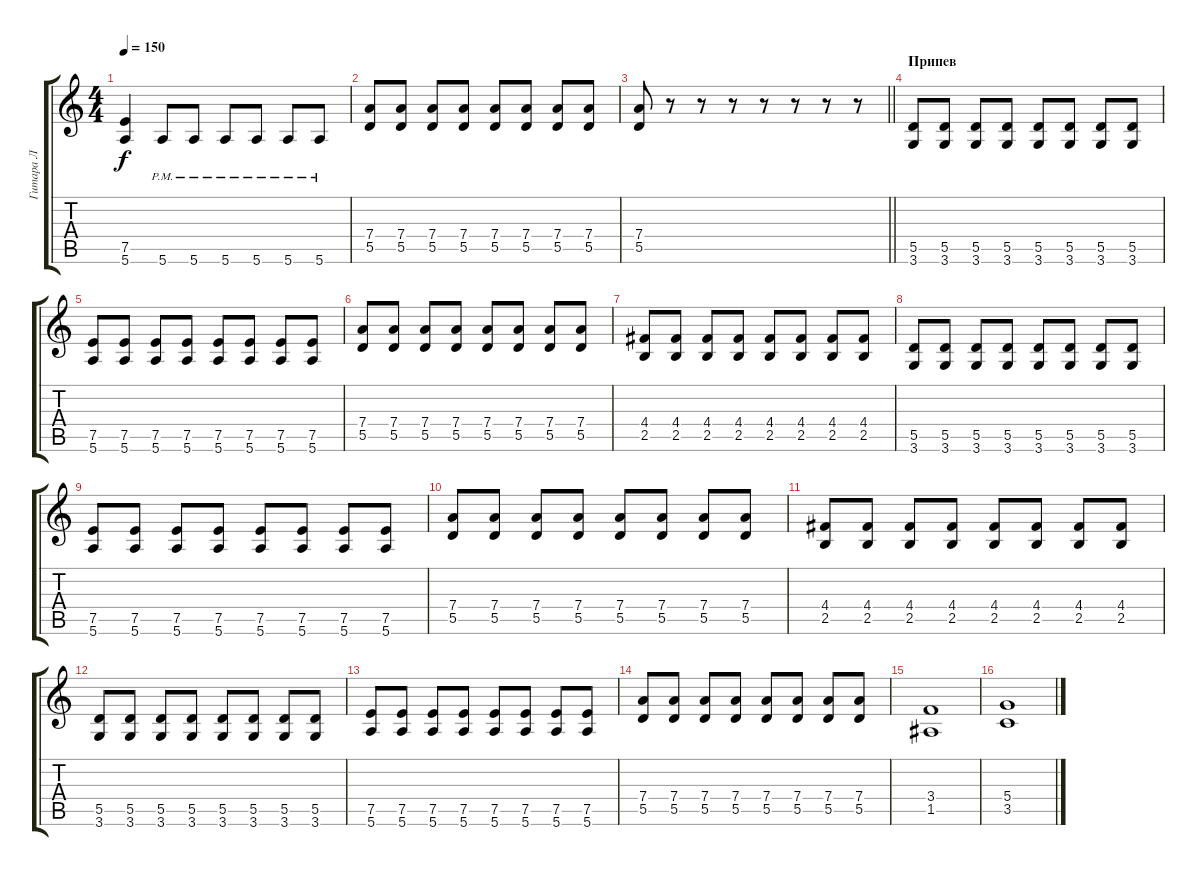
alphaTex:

\track ("Гитара Л" "Гитара Л") {instrument distortionguitar}
\staff {score tabs}
\tuning (E4 B3 G3 D3 A2 E2) {hide}
\ts (4 4)
\tempo 150
\clef g2
\ks c
(7.5 5.6).4{dy f} 5.6{pm}.8 5.6{pm}.8 5.6{pm}.8 5.6{pm}.8 5.6{pm}.8 5.6{pm}.8 |
(7.4 5.5).8 (7.4 5.5).8 (7.4 5.5).8 (7.4 5.5).8 (7.4 5.5).8 (7.4 5.5).8 (7.4 5.5).8 (7.4 5.5).8 |
\barLineRight lightlight
(7.4 5.5).8 r.8 r.8 r.8 r.8 r.8 r.8 r.8 |
\section ("" "Припев")
(5.5 3.6).8 (5.5 3.6).8 (5.5 3.6).8 (5.5 3.6).8 (5.5 3.6).8 (5.5 3.6).8 (5.5 3.6).8 (5.5 3.6).8 |
(7.5 5.6).8 (7.5 5.6).8 (7.5 5.6).8 (7.5 5.6).8 (7.5 5.6).8 (7.5 5.6).8 (7.5 5.6).8 (7.5 5.6).8 |
(7.4 5.5).8 (7.4 5.5).8 (7.4 5.5).8 (7.4 5.5).8 (7.4 5.5).8 (7.4 5.5).8 (7.4 5.5).8 (7.4 5.5).8 |
(4.4 2.5).8 (4.4 2.5).8 (4.4 2.5).8 (4.4 2.5).8 (4.4 2.5).8 (4.4 2.5).8 (4.4 2.5).8 (4.4 2.5).8 |
(5.5 3.6).8 (5.5 3.6).8 (5.5 3.6).8 (5.5 3.6).8 (5.5 3.6).8 (5.5 3.6).8 (5.5 3.6).8 (5.5 3.6).8 |
(7.5 5.6).8 (7.5 5.6).8 (7.5 5.6).8 (7.5 5.6).8 (7.5 5.6).8 (7.5 5.6).8 (7.5 5.6).8 (7.5 5.6).8 |
(7.4 5.5).8 (7.4 5.5).8 (7.4 5.5).8 (7.4 5.5).8 (7.4 5.5).8 (7.4 5.5).8 (7.4 5.5).8 (7.4 5.5).8 |
(4.4 2.5).8 (4.4 2.5).8 (4.4 2.5).8 (4.4 2.5).8 (4.4 2.5).8 (4.4 2.5).8 (4.4 2.5).8 (4.4 2.5).8 |
(5.5 3.6).8 (5.5 3.6).8 (5.5 3.6).8 (5.5 3.6).8 (5.5 3.6).8 (5.5 3.6).8 (5.5 3.6).8 (5.5 3.6).8 |
(7.5 5.6).8 (7.5 5.6).8 (7.5 5.6).8 (7.5 5.6).8 (7.5 5.6).8 (7.5 5.6).8 (7.5 5.6).8 (7.5 5.6).8 |
(7.4 5.5).8 (7.4 5.5).8 (7.4 5.5).8 (7.4 5.5).8 (7.4 5.5).8 (7.4 5.5).8 (7.4 5.5).8 (7.4 5.5).8 |
(3.4 1.5).1 |
(5.4 3.5).1
